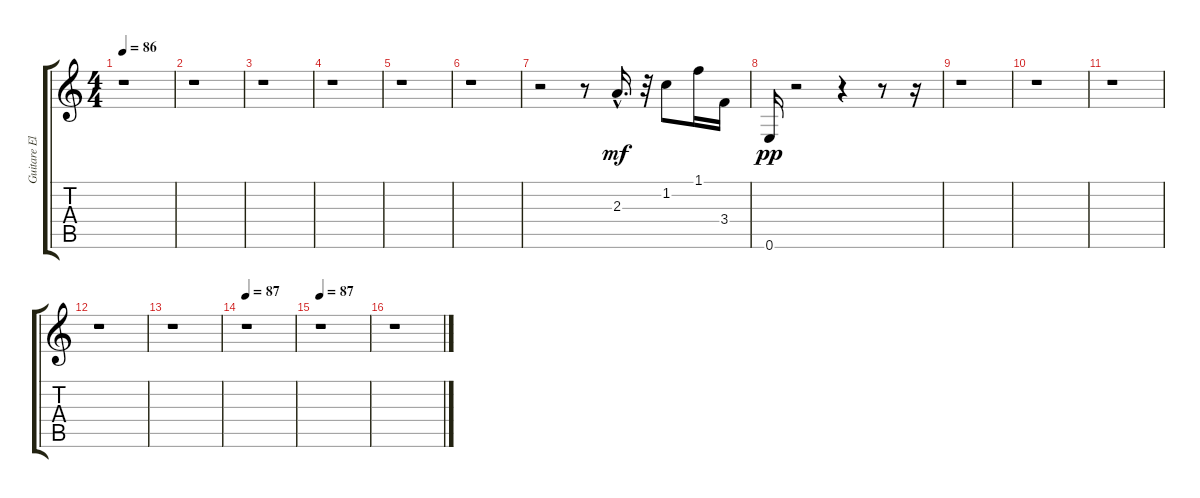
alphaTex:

\track ("Guitare Electrique" "Guitare El") {instrument electricguitarclean}
\staff {score tabs}
\tuning (E4 B3 G3 D3 A2 E2) {hide}
\ts (4 4)
\tempo 86
\clef g2
\ks c
r.1{dy mf} |
r.1 |
r.1 |
r.1 |
r.1 |
r.1 |
r.2 r.8 2.3{hac}.16{d} r.32 1.2.8 1.1.16 3.4.16 |
0.6.16{dy pp} r.2 r.4 r.8 r.16 |
r.1 |
r.1 |
r.1 |
r.1 |
r.1 |
\tempo 87
r.1 |
\tempo 87
r.1 |
r.1
